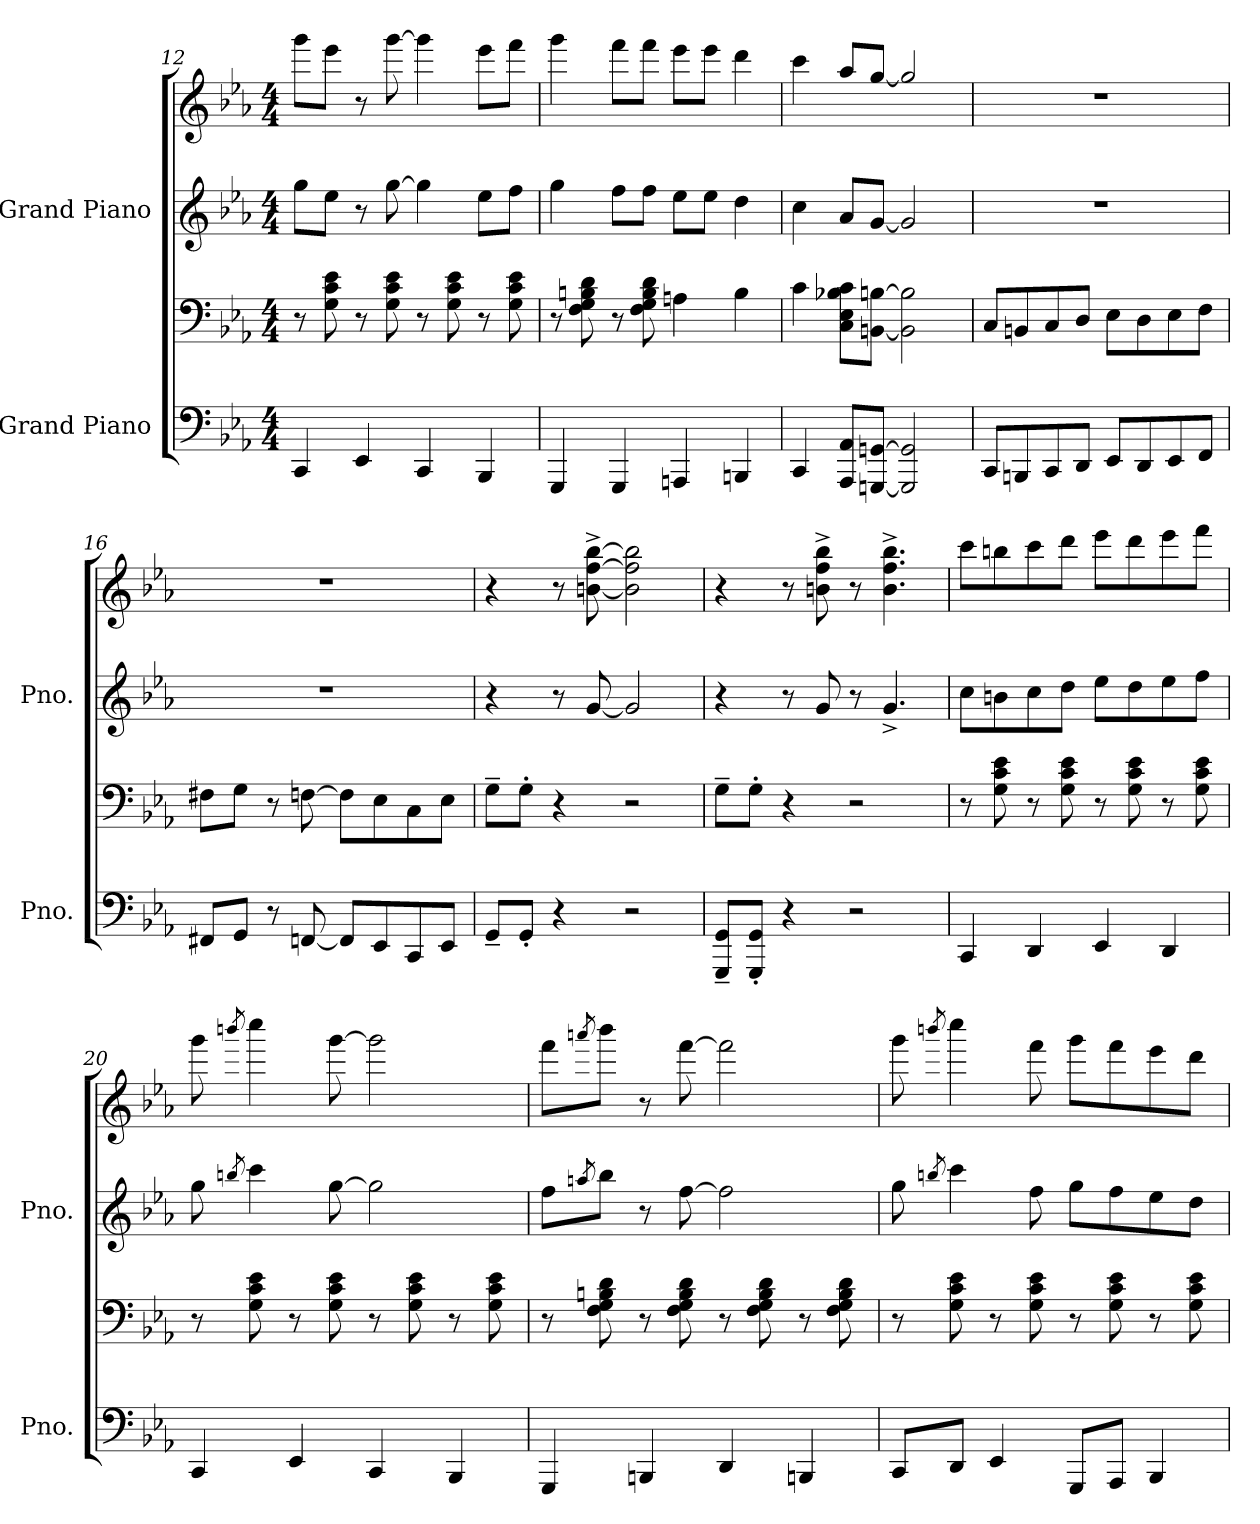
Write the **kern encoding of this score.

**kern	**kern	**kern	**kern
*part2	*part2	*part1	*part1
*staff4	*staff3	*staff2	*staff1
*I"Grand Piano	*	*I"Grand Piano	*
*I'Pno.	*	*I'Pno.	*
*clefF4	*clefF4	*clefG2	*clefG2
*k[b-e-a-]	*k[b-e-a-]	*k[b-e-a-]	*k[b-e-a-]
*M4/4	*M4/4	*M4/4	*M4/4
=12	=12	=12	=12
4CC/	8r	8gg\L	8ggg\L
.	8G\ 8c\ 8e-\	8ee-\J	8eee-\J
4EE-/	8r	8r	8r
.	8G\ 8c\ 8e-\	[8gg\	[8ggg\
4CC/	8r	4gg\]	4ggg\]
.	8G\ 8c\ 8e-\	.	.
4BBB-/	8r	8ee-\L	8eee-\L
.	8G\ 8c\ 8e-\	8ff\J	8fff\J
=13	=13	=13	=13
4GGG/	8r	4gg\	4ggg\
.	8F\ 8G\ 8Bn\ 8d\	.	.
4GGG/	8r	8ff\L	8fff\L
.	8F\ 8G\ 8B\ 8d\	8ff\J	8fff\J
4AAAn/	4An\	8ee-\L	8eee-\L
.	.	8ee-\J	8eee-\J
4BBBn/	4B\	4dd\	4ddd\
=14	=14	=14	=14
4CC/	4c\	4cc\	4ccc\
8AAA-/ 8AA-/L	8C\ 8E-\ 8B-X\ 8c\L	8a-/L	8aa-/L
[8GGGn/ [8GGn/J	[8BBn\ [8Bn\J	[8g/J	[8gg/J
2GGG/] 2GG/]	2BB\] 2B\]	2g/]	2gg/]
!!LO:LB:g=z
=15	=15	=15	=15
8CC/L	8C/L	1r	1r
8BBBn/	8BBn/	.	.
8CC/	8C/	.	.
8DD/J	8D/J	.	.
8EE-/L	8E-\L	.	.
8DD/	8D\	.	.
8EE-/	8E-\	.	.
8FF/J	8F\J	.	.
=16	=16	=16	=16
8FF#X/L	8F#X\L	1r	1r
8GG/J	8G\J	.	.
8r	8r	.	.
[8FFn/	[8Fn\	.	.
8FF/L]	8F\L]	.	.
8EE-/	8E-\	.	.
8CC/	8C\	.	.
8EE-/J	8E-\J	.	.
=17	=17	=17	=17
8GG~/L	8G~\L	4r	4r
8GG'/J	8G'\J	.	.
4r	4r	8r	8r
.	.	[8g/	[8bn\^ [8ff\^ [8bb-\^
2r	2r	2g/]	2b\] 2ff\] 2bb-\]
=18	=18	=18	=18
8GGG/~ 8GG/~L	8G~\L	4r	4r
8GGG/' 8GG/'J	8G'\J	.	.
4r	4r	8r	8r
.	.	8g/	8bn\^ 8ff\^ 8bb-\^
2r	2r	8r	8r
.	.	4.g^/	4.b\^ 4.ff\^ 4.bb-\^
!!LO:PB:g=z
=19	=19	=19	=19
4CC/	8r	8cc\L	8ccc\L
.	8G\ 8c\ 8e-\	8bn\	8bbn\
4DD/	8r	8cc\	8ccc\
.	8G\ 8c\ 8e-\	8dd\J	8ddd\J
4EE-/	8r	8ee-\L	8eee-\L
.	8G\ 8c\ 8e-\	8dd\	8ddd\
4DD/	8r	8ee-\	8eee-\
.	8G\ 8c\ 8e-\	8ff\J	8fff\J
=20	=20	=20	=20
4CC/	8r	8gg\	8ggg\
.	.	8qbbn/	8qbbbn/
.	8G\ 8c\ 8e-\	4ccc\	4cccc\
4EE-/	8r	.	.
.	8G\ 8c\ 8e-\	[8gg\	[8ggg\
4CC/	8r	2gg\]	2ggg\]
.	8G\ 8c\ 8e-\	.	.
4BBB-/	8r	.	.
.	8G\ 8c\ 8e-\	.	.
=21	=21	=21	=21
4GGG/	8r	8ff\L	8fff\L
.	.	8qaan/	8qaaan/
.	8F\ 8G\ 8Bn\ 8d\	8bb-\J	8bbb-\J
4BBBn/	8r	8r	8r
.	8F\ 8G\ 8B\ 8d\	[8ff\	[8fff\
4DD/	8r	2ff\]	2fff\]
.	8F\ 8G\ 8B\ 8d\	.	.
4BBBn/	8r	.	.
.	8F\ 8G\ 8B\ 8d\	.	.
=22	=22	=22	=22
8CC/L	8r	8gg\	8ggg\
.	.	8qbbn/	8qbbbn/
8DD/J	8G\ 8c\ 8e-\	4ccc\	4cccc\
4EE-/	8r	.	.
.	8G\ 8c\ 8e-\	8ff\	8fff\
8GGG/L	8r	8gg\L	8ggg\L
8AAA-/J	8G\ 8c\ 8e-\	8ff\	8fff\
4BBB-/	8r	8ee-\	8eee-\
.	8G\ 8c\ 8e-\	8dd\J	8ddd\J
=	=	=	=
*-	*-	*-	*-
